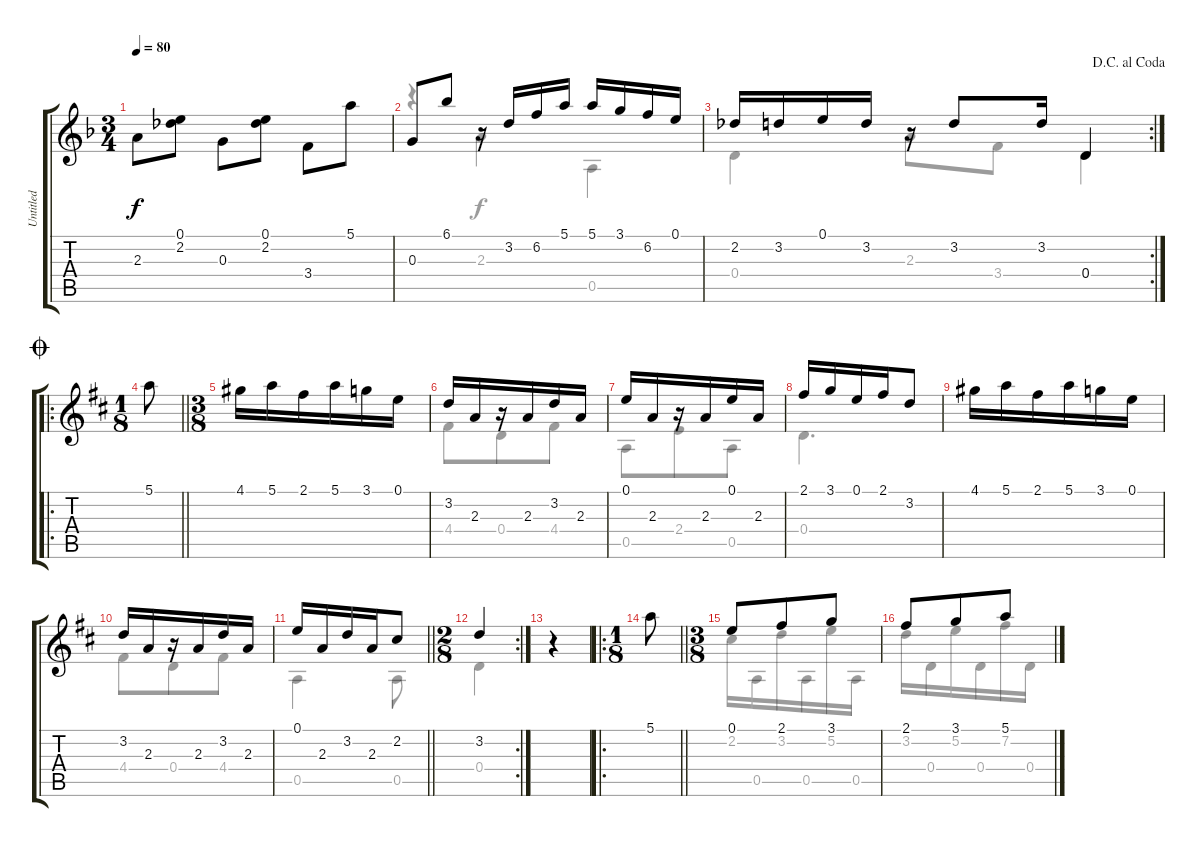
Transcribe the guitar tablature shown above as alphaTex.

\track ("Untitled" "Untitled") {instrument acousticguitarnylon}
\staff {score tabs}
\tuning (E4 B3 G3 D3 A2 E2) {hide}
\voice
\ts (3 4)
\tempo 80
\clef g2
\ks f
2.3.8{dy f} (0.1 2.2).8 0.3.8 (0.1 2.2).8 3.4.8 5.1.8 |
0.3.8 6.1.8 r.16 3.2.16 6.2.16 5.1.16 5.1.16 3.1.16 6.2.16 0.1.16 |
\rc 2
\jump dacapoalcoda
2.2.16 3.2.16 0.1.16 3.2.16 r.16 3.2.8 3.2.16 0.4.4 |
\ro
\ts (1 8)
\jump coda
\barLineRight lightlight
\ks d
5.1.8 |
\ts (3 8)
4.1.16 5.1.16 2.1.16 5.1.16 3.1.16 0.1.16 |
3.2.16 2.3.16 r.16 2.3.16 3.2.16 2.3.16 |
0.1.16 2.3.16 r.16 2.3.16 0.1.16 2.3.16 |
2.1.16 3.1.16 0.1.16 2.1.16 3.2.8 |
4.1.16 5.1.16 2.1.16 5.1.16 3.1.16 0.1.16 |
3.2.16 2.3.16 r.16 2.3.16 3.2.16 2.3.16 |
\barLineRight lightlight
0.1.16 2.3.16 3.2.16 2.3.16 2.2.8 |
\rc 2
\ts (2 8)
3.2.4 |
r.4 |
\ro
\ts (1 8)
\barLineRight lightlight
5.1.8 |
\ts (3 8)
0.1.8 2.1.8 3.1.8 |
2.1.8 3.1.8 5.1.8
\voice
\clef g2
\ottava regular
\simile none
\ks f
|
r.4 2.3.4 0.5.4 |
0.4.4 2.3.8 3.4.8 0.4.4 |
\barLineRight lightlight
\ks d
|
|
4.4.8 0.4.8 4.4.8 |
0.5.8 2.4.8 0.5.8 |
0.4.4{d} |
|
4.4.8 0.4.8 4.4.8 |
\barLineRight lightlight
0.5.4 0.5.8 |
0.4.4 |
|
\barLineRight lightlight
|
2.2.16 0.5.16 3.2.16 0.5.16 5.2.16 0.5.16 |
3.2.16 0.4.16 5.2.16 0.4.16 7.2.16 0.4.16
